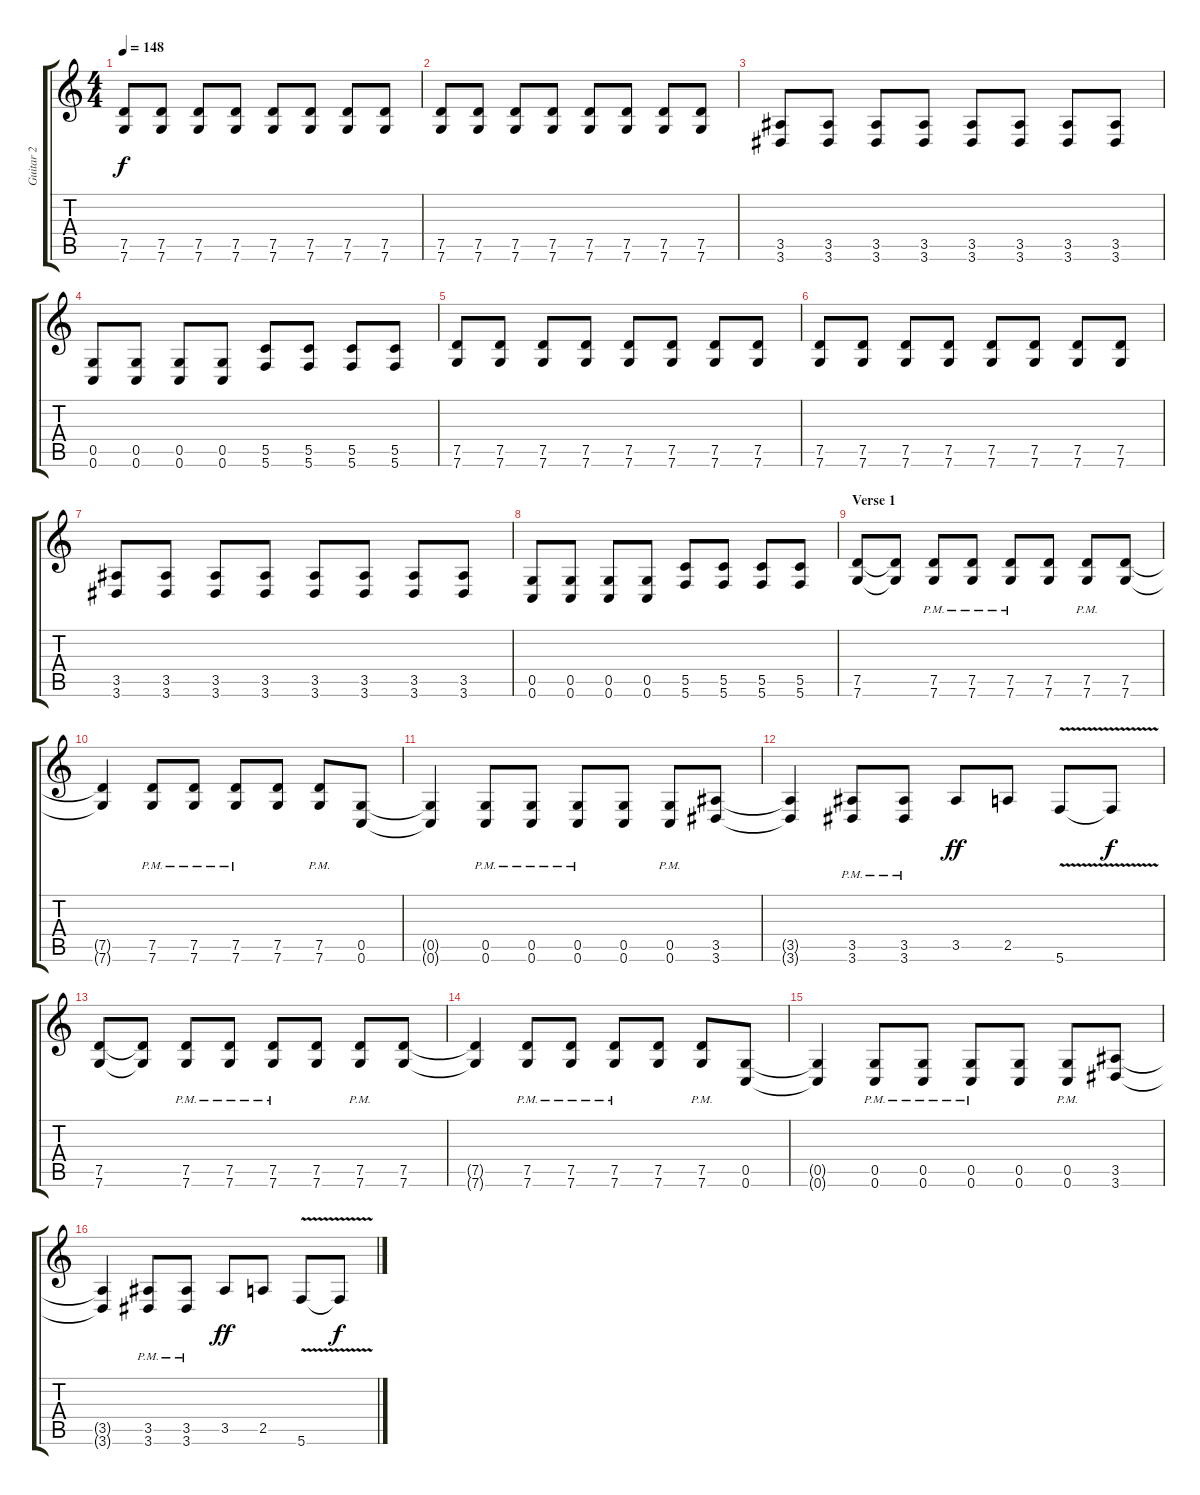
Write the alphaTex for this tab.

\track ("Guitar 2" "Guitar 2") {instrument overdrivenguitar}
\staff {score tabs}
\tuning (D4 A3 F3 C3 G2 C2) {hide}
\ts (4 4)
\tempo 148
\clef g2
\ks c
(7.5 7.6).8{dy f} (7.5 7.6).8 (7.5 7.6).8 (7.5 7.6).8 (7.5 7.6).8 (7.5 7.6).8 (7.5 7.6).8 (7.5 7.6).8 |
(7.5 7.6).8 (7.5 7.6).8 (7.5 7.6).8 (7.5 7.6).8 (7.5 7.6).8 (7.5 7.6).8 (7.5 7.6).8 (7.5 7.6).8 |
(3.5 3.6).8 (3.5 3.6).8 (3.5 3.6).8 (3.5 3.6).8 (3.5 3.6).8 (3.5 3.6).8 (3.5 3.6).8 (3.5 3.6).8 |
(0.5 0.6).8 (0.5 0.6).8 (0.5 0.6).8 (0.5 0.6).8 (5.5 5.6).8 (5.5 5.6).8 (5.5 5.6).8 (5.5 5.6).8 |
(7.5 7.6).8 (7.5 7.6).8 (7.5 7.6).8 (7.5 7.6).8 (7.5 7.6).8 (7.5 7.6).8 (7.5 7.6).8 (7.5 7.6).8 |
(7.5 7.6).8 (7.5 7.6).8 (7.5 7.6).8 (7.5 7.6).8 (7.5 7.6).8 (7.5 7.6).8 (7.5 7.6).8 (7.5 7.6).8 |
(3.5 3.6).8 (3.5 3.6).8 (3.5 3.6).8 (3.5 3.6).8 (3.5 3.6).8 (3.5 3.6).8 (3.5 3.6).8 (3.5 3.6).8 |
(0.5 0.6).8 (0.5 0.6).8 (0.5 0.6).8 (0.5 0.6).8 (5.5 5.6).8 (5.5 5.6).8 (5.5 5.6).8 (5.5 5.6).8 |
\section ("" "Verse 1")
(7.5 7.6).8 (7.5{t} 7.6{t}).8 (7.5{pm} 7.6{pm}).8 (7.5{pm} 7.6{pm}).8 (7.5{pm} 7.6{pm}).8 (7.5 7.6).8 (7.5{pm} 7.6{pm}).8 (7.5 7.6).8 |
(7.5{t} 7.6{t}).4 (7.5{pm} 7.6{pm}).8 (7.5{pm} 7.6{pm}).8 (7.5{pm} 7.6{pm}).8 (7.5 7.6).8 (7.5{pm} 7.6{pm}).8 (0.5 0.6).8 |
(0.5{t} 0.6{t}).4 (0.5{pm} 0.6{pm}).8 (0.5{pm} 0.6{pm}).8 (0.5{pm} 0.6{pm}).8 (0.5 0.6).8 (0.5{pm} 0.6{pm}).8 (3.5 3.6).8 |
(3.5{t} 3.6{t}).4 (3.5{pm} 3.6{pm}).8 (3.5{pm} 3.6{pm}).8 3.5.8{dy ff} 2.5.8 5.6{v}.8 5.6{t}.8{dy f} |
(7.5 7.6).8 (7.5{t} 7.6{t}).8 (7.5{pm} 7.6{pm}).8 (7.5{pm} 7.6{pm}).8 (7.5{pm} 7.6{pm}).8 (7.5 7.6).8 (7.5{pm} 7.6{pm}).8 (7.5 7.6).8 |
(7.5{t} 7.6{t}).4 (7.5{pm} 7.6{pm}).8 (7.5{pm} 7.6{pm}).8 (7.5{pm} 7.6{pm}).8 (7.5 7.6).8 (7.5{pm} 7.6{pm}).8 (0.5 0.6).8 |
(0.5{t} 0.6{t}).4 (0.5{pm} 0.6{pm}).8 (0.5{pm} 0.6{pm}).8 (0.5{pm} 0.6{pm}).8 (0.5 0.6).8 (0.5{pm} 0.6{pm}).8 (3.5 3.6).8 |
(3.5{t} 3.6{t}).4 (3.5{pm} 3.6{pm}).8 (3.5{pm} 3.6{pm}).8 3.5.8{dy ff} 2.5.8 5.6{v}.8 5.6{t}.8{dy f}
